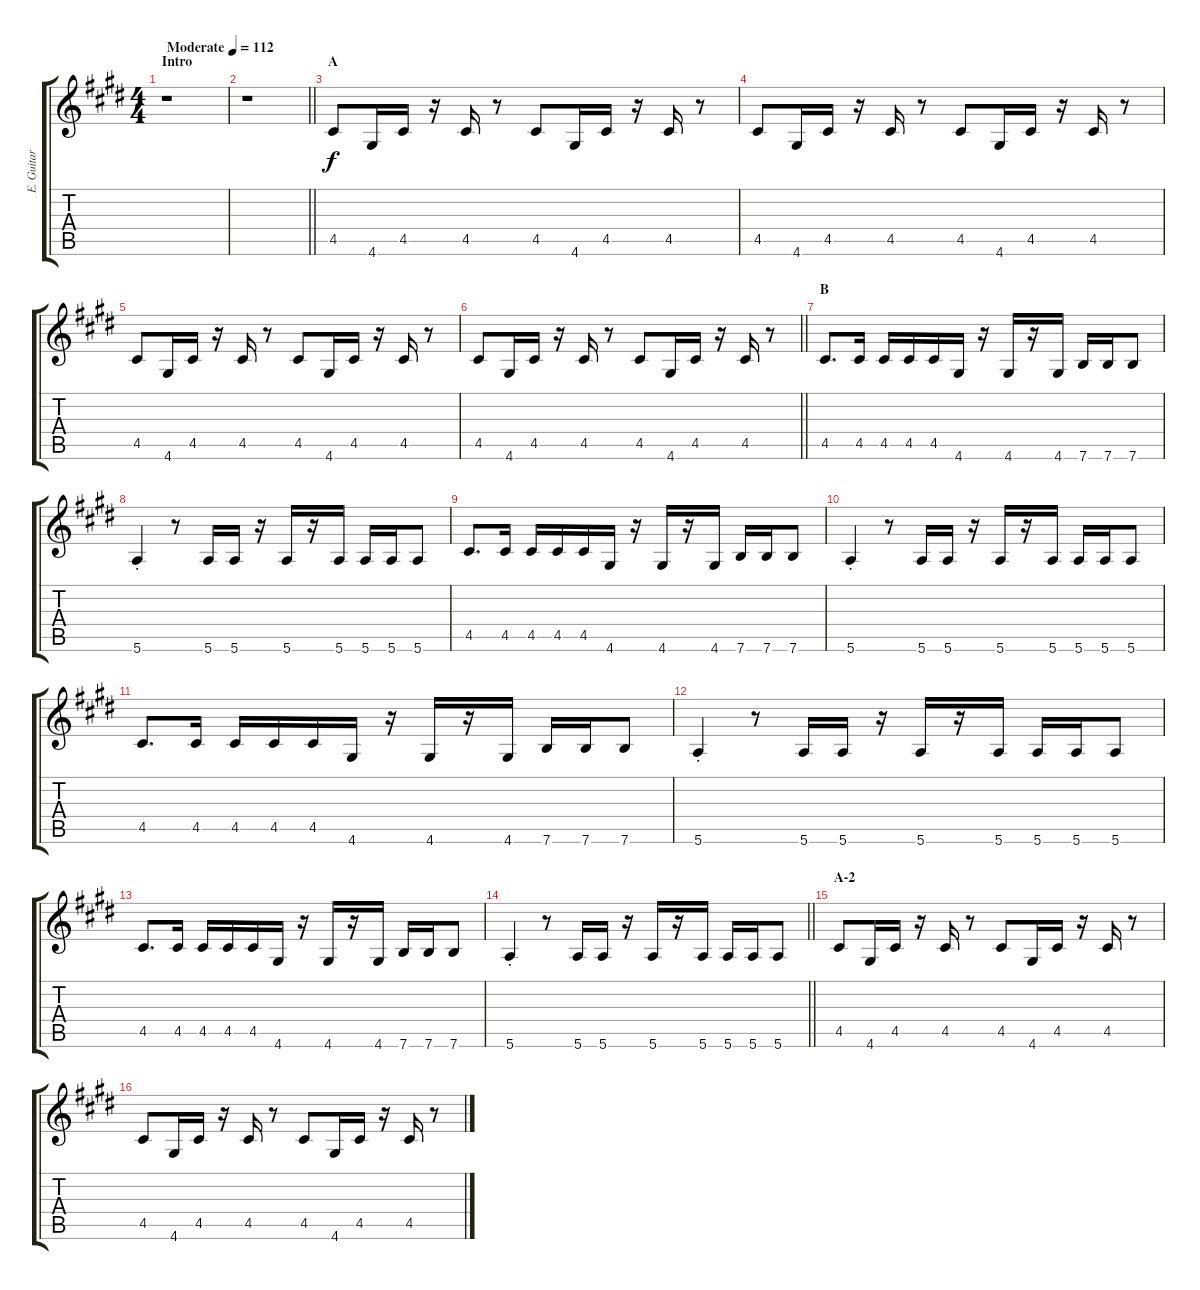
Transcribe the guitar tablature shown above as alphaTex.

\track ("E. Guitar II" "E. Guitar ") {instrument overdrivenguitar}
\staff {score tabs}
\tuning (E4 B3 G3 D3 A2 E2) {hide}
\ts (4 4)
\section ("" "Intro")
\tempo (112 "Moderate")
\clef g2
\ks e
r.1{dy f instrument overdrivenguitar} |
\barLineRight lightlight
r.1 |
\section ("" "A")
4.5.8 4.6.16 4.5.16 r.16 4.5.16 r.8 4.5.8 4.6.16 4.5.16 r.16 4.5.16 r.8 |
4.5.8 4.6.16 4.5.16 r.16 4.5.16 r.8 4.5.8 4.6.16 4.5.16 r.16 4.5.16 r.8 |
4.5.8 4.6.16 4.5.16 r.16 4.5.16 r.8 4.5.8 4.6.16 4.5.16 r.16 4.5.16 r.8 |
\barLineRight lightlight
4.5.8 4.6.16 4.5.16 r.16 4.5.16 r.8 4.5.8 4.6.16 4.5.16 r.16 4.5.16 r.8 |
\section ("" "B")
4.5.8{d} 4.5.16 4.5.16 4.5.16 4.5.16 4.6.16 r.16 4.6.16 r.16 4.6.16 7.6.16 7.6.16 7.6.8 |
5.6{st}.4 r.8 5.6.16 5.6.16 r.16 5.6.16 r.16 5.6.16 5.6.16 5.6.16 5.6.8 |
4.5.8{d} 4.5.16 4.5.16 4.5.16 4.5.16 4.6.16 r.16 4.6.16 r.16 4.6.16 7.6.16 7.6.16 7.6.8 |
5.6{st}.4 r.8 5.6.16 5.6.16 r.16 5.6.16 r.16 5.6.16 5.6.16 5.6.16 5.6.8 |
4.5.8{d} 4.5.16 4.5.16 4.5.16 4.5.16 4.6.16 r.16 4.6.16 r.16 4.6.16 7.6.16 7.6.16 7.6.8 |
5.6{st}.4 r.8 5.6.16 5.6.16 r.16 5.6.16 r.16 5.6.16 5.6.16 5.6.16 5.6.8 |
4.5.8{d} 4.5.16 4.5.16 4.5.16 4.5.16 4.6.16 r.16 4.6.16 r.16 4.6.16 7.6.16 7.6.16 7.6.8 |
\barLineRight lightlight
5.6{st}.4 r.8 5.6.16 5.6.16 r.16 5.6.16 r.16 5.6.16 5.6.16 5.6.16 5.6.8 |
\section ("" "A-2")
4.5.8 4.6.16 4.5.16 r.16 4.5.16 r.8 4.5.8 4.6.16 4.5.16 r.16 4.5.16 r.8 |
4.5.8 4.6.16 4.5.16 r.16 4.5.16 r.8 4.5.8 4.6.16 4.5.16 r.16 4.5.16 r.8
